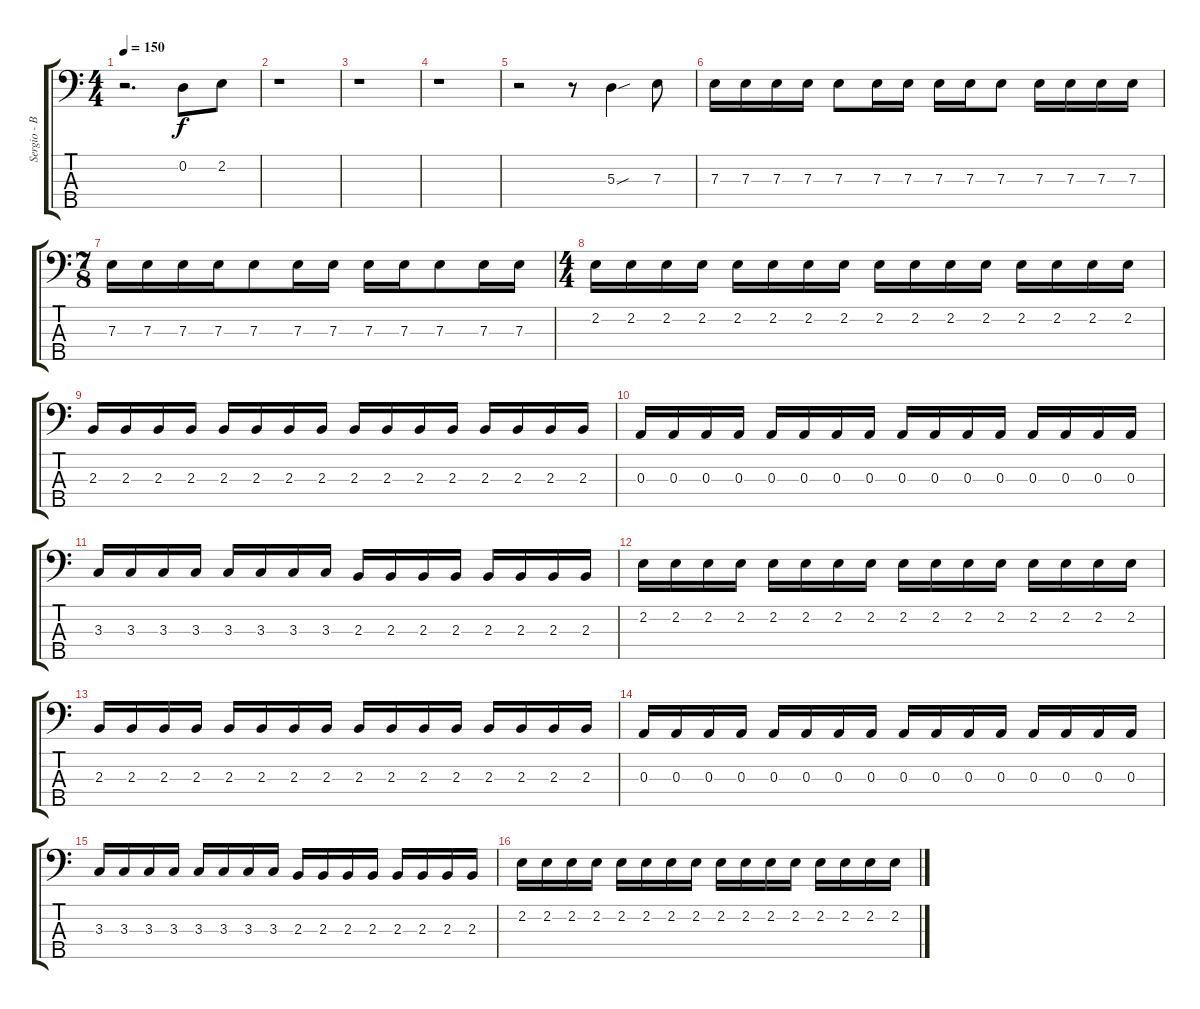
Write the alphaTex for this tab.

\track ("Sergio - Bajo" "Sergio - B") {instrument electricbassfinger}
\staff {score tabs}
\tuning (G2 D2 A1 E1 B0) {hide}
\ts (4 4)
\tempo 150
\clef f4
\ks c
r.2{d dy f instrument electricbassfinger} 0.2.8 2.2.8 |
r.1 |
r.1 |
r.1 |
r.2 r.8 5.3{sou}.4 7.3.8 |
7.3.16 7.3.16 7.3.16 7.3.16 7.3.8 7.3.16 7.3.16 7.3.16 7.3.16 7.3.8 7.3.16 7.3.16 7.3.16 7.3.16 |
\ts (7 8)
7.3.16 7.3.16 7.3.16 7.3.16 7.3.8 7.3.16 7.3.16 7.3.16 7.3.16 7.3.8 7.3.16 7.3.16 |
\ts (4 4)
2.2.16 2.2.16 2.2.16 2.2.16 2.2.16 2.2.16 2.2.16 2.2.16 2.2.16 2.2.16 2.2.16 2.2.16 2.2.16 2.2.16 2.2.16 2.2.16 |
2.3.16 2.3.16 2.3.16 2.3.16 2.3.16 2.3.16 2.3.16 2.3.16 2.3.16 2.3.16 2.3.16 2.3.16 2.3.16 2.3.16 2.3.16 2.3.16 |
0.3.16 0.3.16 0.3.16 0.3.16 0.3.16 0.3.16 0.3.16 0.3.16 0.3.16 0.3.16 0.3.16 0.3.16 0.3.16 0.3.16 0.3.16 0.3.16 |
3.3.16 3.3.16 3.3.16 3.3.16 3.3.16 3.3.16 3.3.16 3.3.16 2.3.16 2.3.16 2.3.16 2.3.16 2.3.16 2.3.16 2.3.16 2.3.16 |
2.2.16 2.2.16 2.2.16 2.2.16 2.2.16 2.2.16 2.2.16 2.2.16 2.2.16 2.2.16 2.2.16 2.2.16 2.2.16 2.2.16 2.2.16 2.2.16 |
2.3.16 2.3.16 2.3.16 2.3.16 2.3.16 2.3.16 2.3.16 2.3.16 2.3.16 2.3.16 2.3.16 2.3.16 2.3.16 2.3.16 2.3.16 2.3.16 |
0.3.16 0.3.16 0.3.16 0.3.16 0.3.16 0.3.16 0.3.16 0.3.16 0.3.16 0.3.16 0.3.16 0.3.16 0.3.16 0.3.16 0.3.16 0.3.16 |
3.3.16 3.3.16 3.3.16 3.3.16 3.3.16 3.3.16 3.3.16 3.3.16 2.3.16 2.3.16 2.3.16 2.3.16 2.3.16 2.3.16 2.3.16 2.3.16 |
2.2.16 2.2.16 2.2.16 2.2.16 2.2.16 2.2.16 2.2.16 2.2.16 2.2.16 2.2.16 2.2.16 2.2.16 2.2.16 2.2.16 2.2.16 2.2.16
